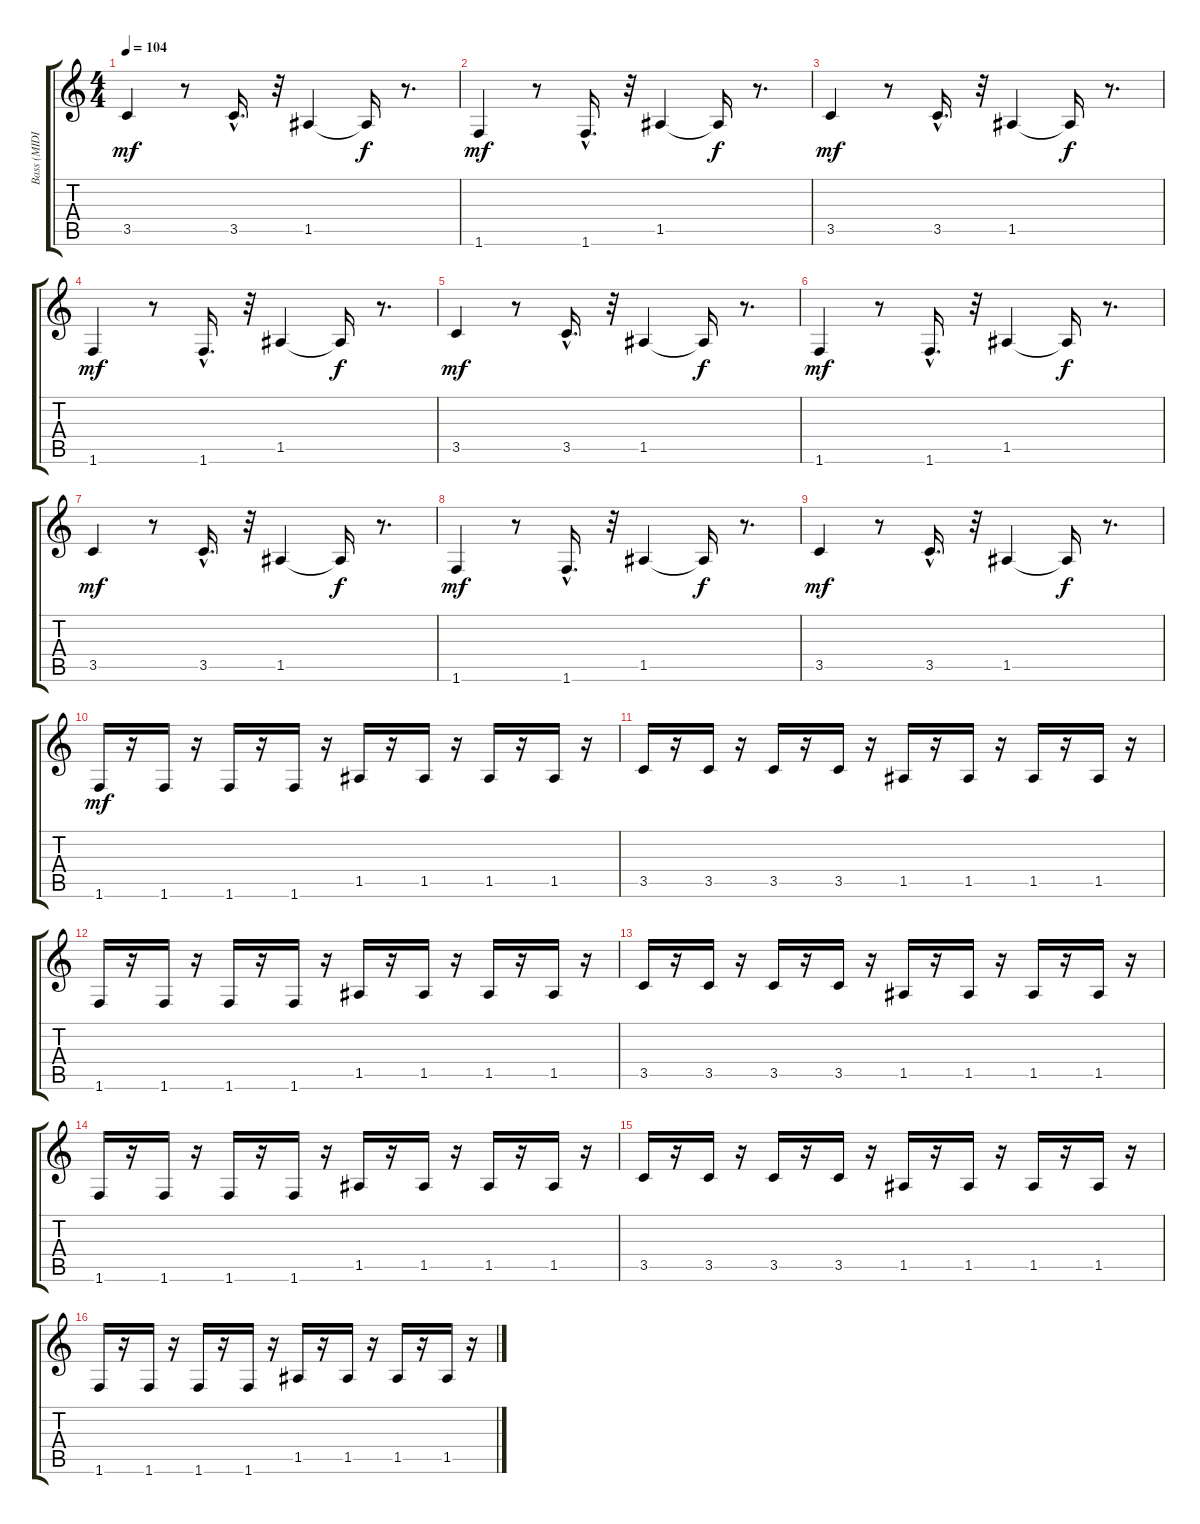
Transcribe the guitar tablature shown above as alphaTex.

\track ("Bass (MIDI)" "Bass (MIDI") {instrument electricbassfinger}
\staff {score tabs}
\tuning (E4 B3 G3 D3 A2 E2) {hide}
\ts (4 4)
\tempo 104
\clef g2
\ks c
3.5.4{dy mf} r.8 3.5{hac}.16{d} r.32 1.5.4 1.5{t}.16{dy f} r.8{d} |
1.6.4{dy mf} r.8 1.6{hac}.16{d} r.32 1.5.4 1.5{t}.16{dy f} r.8{d} |
3.5.4{dy mf} r.8 3.5{hac}.16{d} r.32 1.5.4 1.5{t}.16{dy f} r.8{d} |
1.6.4{dy mf} r.8 1.6{hac}.16{d} r.32 1.5.4 1.5{t}.16{dy f} r.8{d} |
3.5.4{dy mf} r.8 3.5{hac}.16{d} r.32 1.5.4 1.5{t}.16{dy f} r.8{d} |
1.6.4{dy mf} r.8 1.6{hac}.16{d} r.32 1.5.4 1.5{t}.16{dy f} r.8{d} |
3.5.4{dy mf} r.8 3.5{hac}.16{d} r.32 1.5.4 1.5{t}.16{dy f} r.8{d} |
1.6.4{dy mf} r.8 1.6{hac}.16{d} r.32 1.5.4 1.5{t}.16{dy f} r.8{d} |
3.5.4{dy mf} r.8 3.5{hac}.16{d} r.32 1.5.4 1.5{t}.16{dy f} r.8{d} |
1.6.16{dy mf volume 14} r.16 1.6.16 r.16 1.6.16{volume 13} r.16 1.6.16{volume 13} r.16 1.5.16{volume 13} r.16 1.5.16{volume 13} r.16 1.5.16{volume 13} r.16 1.5.16{volume 13} r.16 |
3.5.16{volume 13} r.16 3.5.16{volume 12} r.16 3.5.16{volume 12} r.16 3.5.16{volume 12} r.16 1.5.16{volume 12} r.16 1.5.16{volume 12} r.16 1.5.16{volume 12} r.16 1.5.16{volume 12} r.16 |
1.6.16{volume 12} r.16 1.6.16{volume 12} r.16 1.6.16{volume 11} r.16 1.6.16{volume 11} r.16 1.5.16{volume 11} r.16 1.5.16{volume 11} r.16 1.5.16{volume 11} r.16 1.5.16{volume 11} r.16 |
3.5.16{volume 11} r.16 3.5.16{volume 10} r.16 3.5.16{volume 10} r.16 3.5.16{volume 10} r.16 1.5.16{volume 10} r.16 1.5.16 r.16 1.5.16{volume 10} r.16 1.5.16{volume 10} r.16 |
1.6.16{volume 10} r.16 1.6.16{volume 10} r.16 1.6.16{volume 10} r.16 1.6.16{volume 9} r.16 1.5.16{volume 9} r.16 1.5.16{volume 9} r.16 1.5.16{volume 9} r.16 1.5.16{volume 9} r.16 |
3.5.16{volume 9} r.16 3.5.16{volume 9} r.16 3.5.16{volume 8} r.16 3.5.16{volume 8} r.16 1.5.16{volume 8} r.16 1.5.16{volume 8} r.16 1.5.16{volume 8} r.16 1.5.16{volume 8} r.16 |
1.6.16{volume 8} r.16 1.6.16{volume 8} r.16 1.6.16{volume 8} r.16 1.6.16{volume 7} r.16 1.5.16{volume 7} r.16 1.5.16{volume 7} r.16 1.5.16{volume 7} r.16 1.5.16{volume 7} r.16
